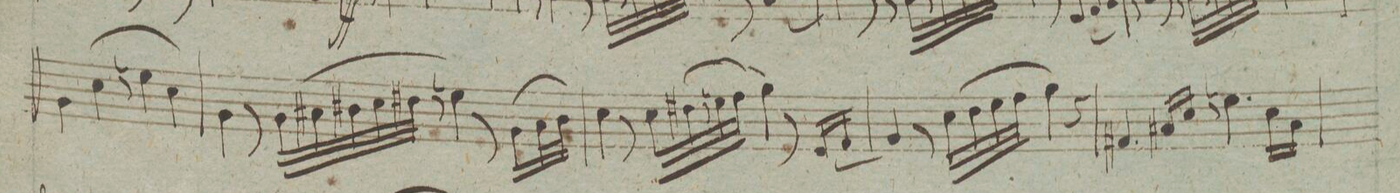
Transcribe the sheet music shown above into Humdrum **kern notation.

**kern	**dynam
*I"Baſso	*
*clefF4	*
*k[f#c#g#d#]	*
*met(c|)	*
*M2/2	*
(4BB\	.
4E\	.
4Gn\	.
4E\)	.
=77	=77
4BB\	.
8r	.
*Xtuplet	*
(40BB\LLL	.
40C#X\	.
40D#X\	.
40E\	.
40F#X\JJJ	.
4Gn\)	.
8r	.
(16BB\LL	.
32C#\L	.
32D#\JJJ)	.
=78	=78
4E\	.
8r	.
32E\LLL	.
(32F#X\	.
32Gn\	.
32A\JJJ	.
4B\)	.
8r	.
(16GG#/LL	.
16AA/JJ	.
=79	=79
4BB/)	.
8r	.
(32E\LLL	.
32F#\	.
32G#\	.
32A\JJJ	.
4B\)	.
4r	.
=80	=80
4.AA#X/	.
16C#X/LL	.
16E/JJ	.
4.Gn\	.
16E\LL	.
16C#\JJ	.
=81	=81
*-	*-
